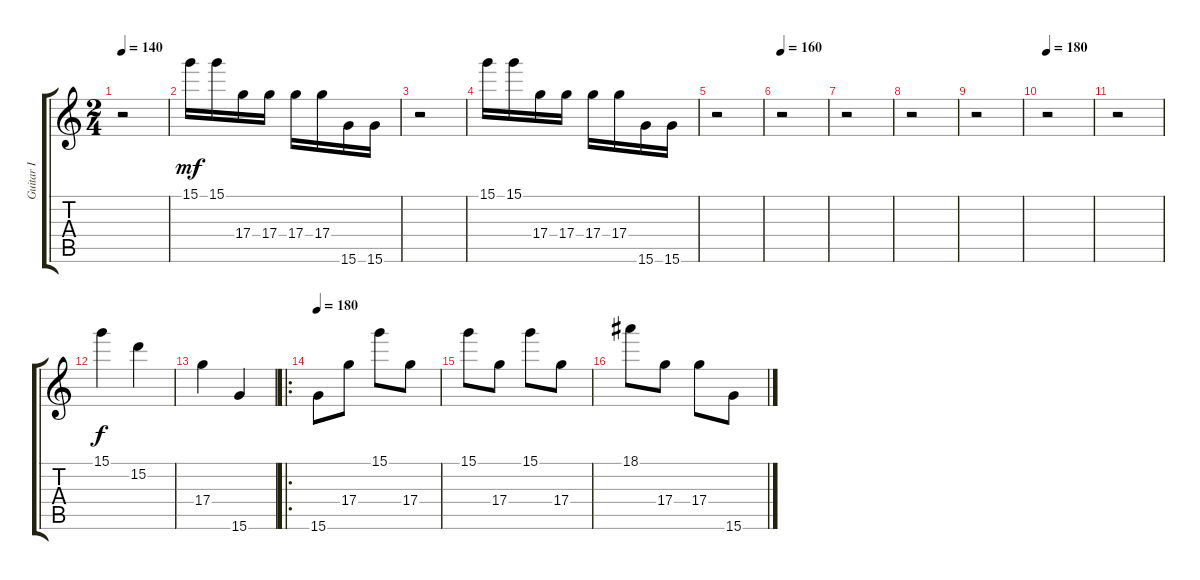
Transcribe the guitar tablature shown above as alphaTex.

\track ("Guitar I" "Guitar I") {instrument distortionguitar}
\staff {score tabs}
\tuning (E4 B3 G3 D3 A2 E2) {hide}
\ts (2 4)
\tempo 140
\clef g2
\ks c
r.2{dy mf} |
15.1.16 15.1.16 17.4.16 17.4.16 17.4.16 17.4.16 15.6.16 15.6.16 |
r.2 |
15.1.16 15.1.16 17.4.16 17.4.16 17.4.16 17.4.16 15.6.16 15.6.16 |
r.2 |
\tempo 160
r.2 |
r.2 |
r.2 |
r.2 |
\tempo 180
r.2 |
r.2 |
15.1.4{dy f} 15.2.4 |
17.4.4 15.6.4 |
\ro
\tempo 180
15.6.8 17.4.8 15.1.8 17.4.8 |
15.1.8 17.4.8 15.1.8 17.4.8 |
18.1.8 17.4.8 17.4.8 15.6.8
